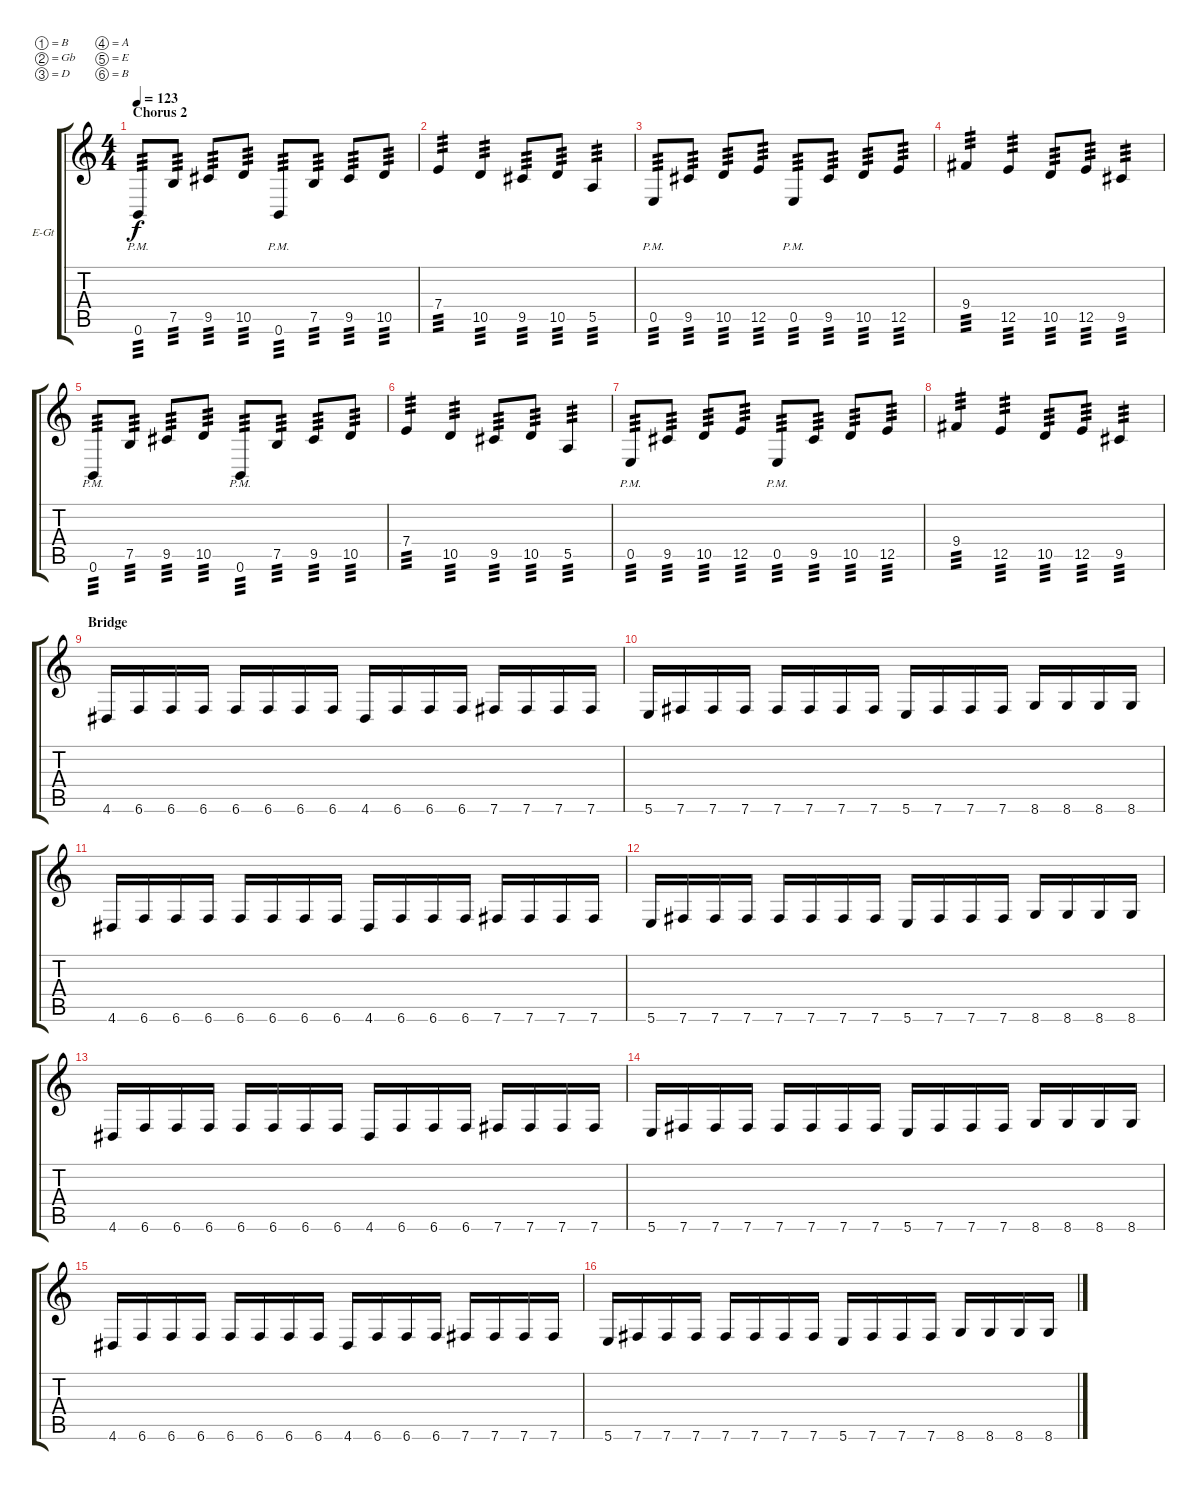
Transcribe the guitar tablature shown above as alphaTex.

\defaultSystemsLayout 4
\bracketExtendMode groupsimilarinstruments
\firstSystemTrackNameOrientation horizontal
\otherSystemsTrackNameOrientation horizontal
\track ("Rhytm Guitar L" "E-Gt") {instrument distortionguitar}
\staff {score tabs}
\tuning (B3 Gb3 D3 A2 E2 B1)
\ts (4 4)
\section ("" "Chorus 2")
\tempo 123
\clef g2
\ks c
0.6{pm}.8{tp 3 dy f} 7.5.8{tp 3} 9.5.8{tp 3} 10.5.8{tp 3} 0.6{pm}.8{tp 3} 7.5.8{tp 3} 9.5.8{tp 3} 10.5.8{tp 3} |
7.4.4{tp 3} 10.5.4{tp 3} 9.5.8{tp 3} 10.5.8{tp 3} 5.5.4{tp 3} |
0.5{pm}.8{tp 3} 9.5.8{tp 3} 10.5.8{tp 3} 12.5.8{tp 3} 0.5{pm}.8{tp 3} 9.5.8{tp 3} 10.5.8{tp 3} 12.5.8{tp 3} |
9.4.4{tp 3} 12.5.4{tp 3} 10.5.8{tp 3} 12.5.8{tp 3} 9.5.4{tp 3} |
0.6{pm}.8{tp 3} 7.5.8{tp 3} 9.5.8{tp 3} 10.5.8{tp 3} 0.6{pm}.8{tp 3} 7.5.8{tp 3} 9.5.8{tp 3} 10.5.8{tp 3} |
7.4.4{tp 3} 10.5.4{tp 3} 9.5.8{tp 3} 10.5.8{tp 3} 5.5.4{tp 3} |
0.5{pm}.8{tp 3} 9.5.8{tp 3} 10.5.8{tp 3} 12.5.8{tp 3} 0.5{pm}.8{tp 3} 9.5.8{tp 3} 10.5.8{tp 3} 12.5.8{tp 3} |
9.4.4{tp 3} 12.5.4{tp 3} 10.5.8{tp 3} 12.5.8{tp 3} 9.5.4{tp 3} |
\section ("" "Bridge")
4.6.16 6.6.16 6.6.16 6.6.16 6.6.16 6.6.16 6.6.16 6.6.16 4.6.16 6.6.16 6.6.16 6.6.16 7.6.16 7.6.16 7.6.16 7.6.16 |
5.6.16 7.6.16 7.6.16 7.6.16 7.6.16 7.6.16 7.6.16 7.6.16 5.6.16 7.6.16 7.6.16 7.6.16 8.6.16 8.6.16 8.6.16 8.6.16 |
4.6.16 6.6.16 6.6.16 6.6.16 6.6.16 6.6.16 6.6.16 6.6.16 4.6.16 6.6.16 6.6.16 6.6.16 7.6.16 7.6.16 7.6.16 7.6.16 |
5.6.16 7.6.16 7.6.16 7.6.16 7.6.16 7.6.16 7.6.16 7.6.16 5.6.16 7.6.16 7.6.16 7.6.16 8.6.16 8.6.16 8.6.16 8.6.16 |
4.6.16 6.6.16 6.6.16 6.6.16 6.6.16 6.6.16 6.6.16 6.6.16 4.6.16 6.6.16 6.6.16 6.6.16 7.6.16 7.6.16 7.6.16 7.6.16 |
5.6.16 7.6.16 7.6.16 7.6.16 7.6.16 7.6.16 7.6.16 7.6.16 5.6.16 7.6.16 7.6.16 7.6.16 8.6.16 8.6.16 8.6.16 8.6.16 |
4.6.16 6.6.16 6.6.16 6.6.16 6.6.16 6.6.16 6.6.16 6.6.16 4.6.16 6.6.16 6.6.16 6.6.16 7.6.16 7.6.16 7.6.16 7.6.16 |
5.6.16 7.6.16 7.6.16 7.6.16 7.6.16 7.6.16 7.6.16 7.6.16 5.6.16 7.6.16 7.6.16 7.6.16 8.6.16 8.6.16 8.6.16 8.6.16
